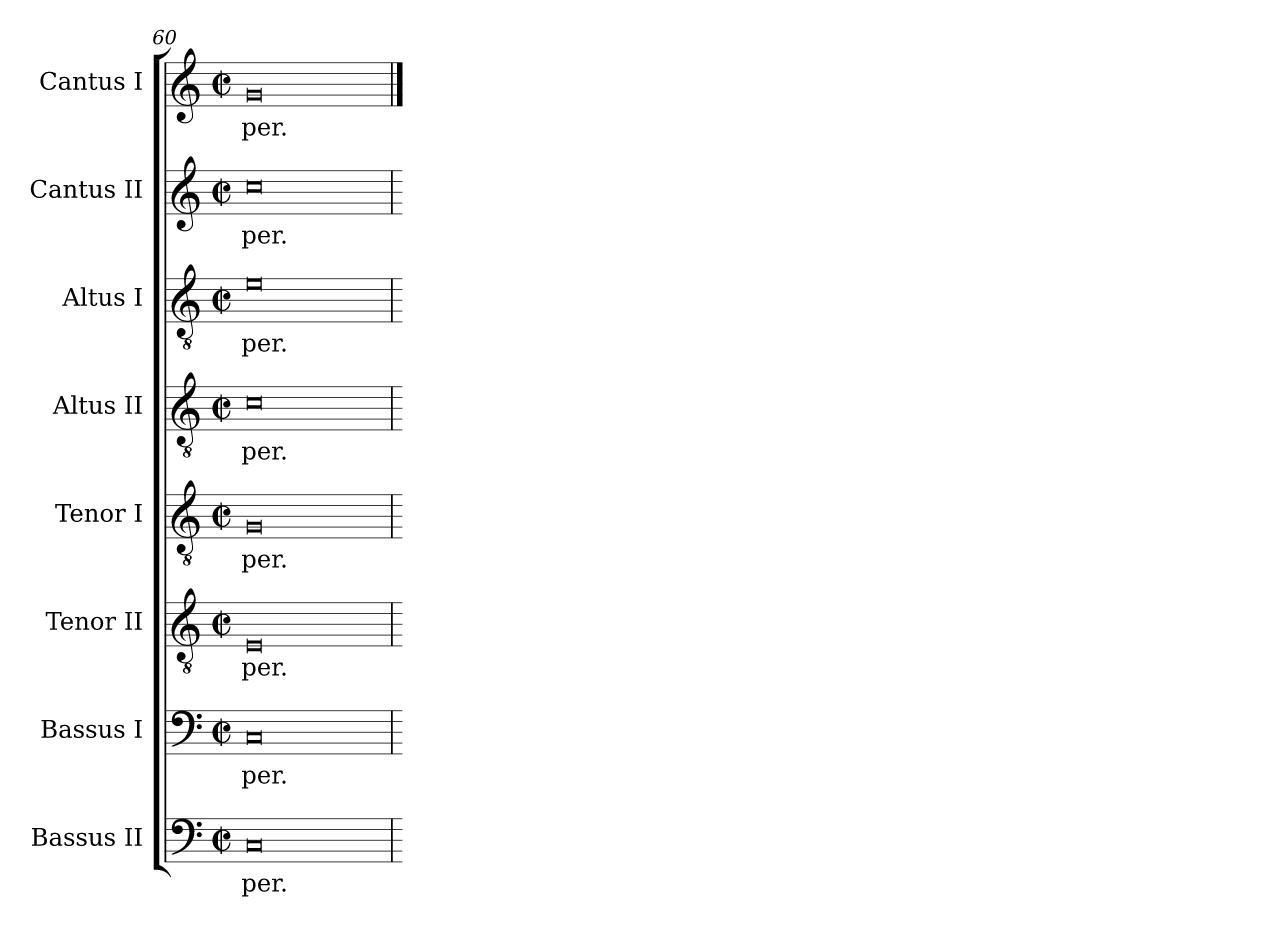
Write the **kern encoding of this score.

**kern	**text	**kern	**text	**kern	**text	**kern	**text	**kern	**text	**kern	**text	**kern	**text	**kern	**text
*part8	*part8	*part7	*part7	*part6	*part6	*part5	*part5	*part4	*part4	*part3	*part3	*part2	*part2	*part1	*part1
*staff8	*staff8	*staff7	*staff7	*staff6	*staff6	*staff5	*staff5	*staff4	*staff4	*staff3	*staff3	*staff2	*staff2	*staff1	*staff1
*I"Bassus II	*	*I"Bassus I	*	*I"Tenor II	*	*I"Tenor I	*	*I"Altus II	*	*I"Altus I	*	*I"Cantus II	*	*I"Cantus I	*
*clefF4	*	*clefF4	*	*clefGv2	*	*clefGv2	*	*clefGv2	*	*clefGv2	*	*clefG2	*	*clefG2	*
*M2/2	*	*M2/2	*	*M2/2	*	*M2/2	*	*M2/2	*	*M2/2	*	*M2/2	*	*M2/2	*
*met(c|)	*	*met(c|)	*	*met(c|)	*	*met(c|)	*	*met(c|)	*	*met(c|)	*	*met(c|)	*	*met(c|)	*
=60	=60	=60	=60	=60	=60	=60	=60	=60	=60	=60	=60	=60	=60	=60	=60
!	!LO:LY:b:cj	!	!LO:LY:b:cj	!	!LO:LY:b:cj	!	!LO:LY:b:cj	!	!LO:LY:b:cj	!	!LO:LY:b:cj	!	!LO:LY:b:cj	!	!LO:LY:b:cj
0C	-per.	0C	per.	0E	per.	0G	per.	0c	per.	0e	-per.	0cc	per.	0g	per.
=	==	=	==	=	==	=	==	=	==	=	==	=	==	==	==
*-	*-	*-	*-	*-	*-	*-	*-	*-	*-	*-	*-	*-	*-	*-	*-
